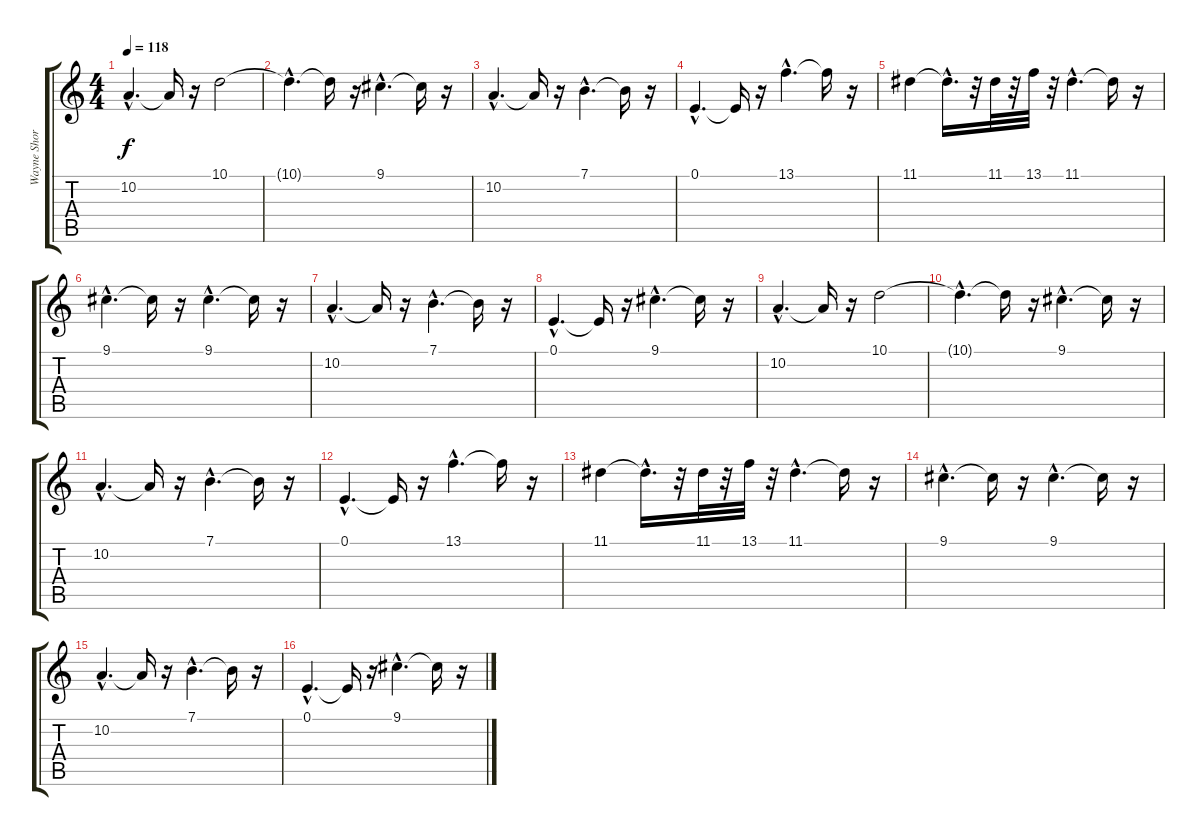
\track ("Wayne Shorter" "Wayne Shor") {instrument altosax}
\staff {score tabs}
\tuning (E4 B3 G3 D3 A2 E2) {hide}
\ts (4 4)
\tempo 118
\clef g2
\ks c
10.2{hac}.4{d dy f} 10.2{t}.16 r.16 10.1.2 |
10.1{hac t}.4{d} 10.1{t}.16 r.16 9.1{hac}.4{d} 9.1{t}.16 r.16 |
10.2{hac}.4{d} 10.2{t}.16 r.16 7.1{hac}.4{d} 7.1{t}.16 r.16 |
0.1{hac}.4{d} 0.1{t}.16 r.16 13.1{hac}.4{d} 13.1{t}.16 r.16 |
11.1.4 11.1{hac t}.16{d} r.32 11.1.32 r.32 13.1.32 r.32 11.1{hac}.4{d} 11.1{t}.16 r.16 |
9.1{hac}.4{d} 9.1{t}.16 r.16 9.1{hac}.4{d} 9.1{t}.16 r.16 |
10.2{hac}.4{d} 10.2{t}.16 r.16 7.1{hac}.4{d} 7.1{t}.16 r.16 |
0.1{hac}.4{d} 0.1{t}.16 r.16 9.1{hac}.4{d} 9.1{t}.16 r.16 |
10.2{hac}.4{d} 10.2{t}.16 r.16 10.1.2 |
10.1{hac t}.4{d} 10.1{t}.16 r.16 9.1{hac}.4{d} 9.1{t}.16 r.16 |
10.2{hac}.4{d} 10.2{t}.16 r.16 7.1{hac}.4{d} 7.1{t}.16 r.16 |
0.1{hac}.4{d} 0.1{t}.16 r.16 13.1{hac}.4{d} 13.1{t}.16 r.16 |
11.1.4 11.1{hac t}.16{d} r.32 11.1.32 r.32 13.1.32 r.32 11.1{hac}.4{d} 11.1{t}.16 r.16 |
9.1{hac}.4{d} 9.1{t}.16 r.16 9.1{hac}.4{d} 9.1{t}.16 r.16 |
10.2{hac}.4{d} 10.2{t}.16 r.16 7.1{hac}.4{d} 7.1{t}.16 r.16 |
0.1{hac}.4{d} 0.1{t}.16 r.16 9.1{hac}.4{d} 9.1{t}.16 r.16
